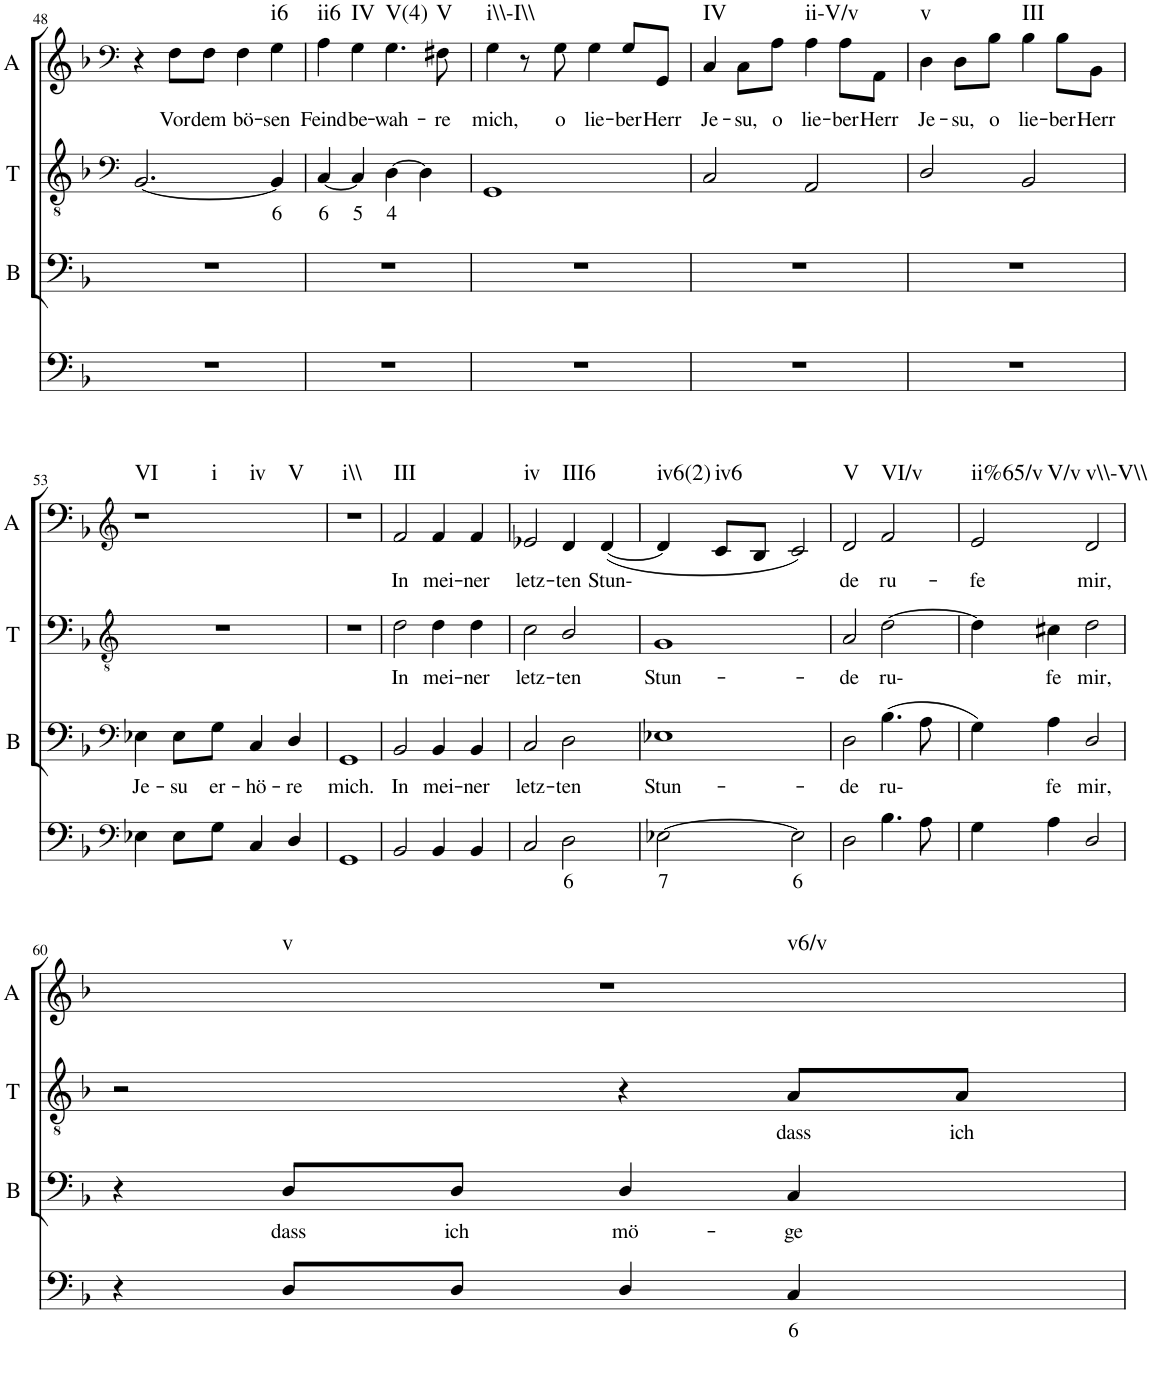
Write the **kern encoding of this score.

**kern	**text	**kern	**text	**kern	**text	**kern	**text	**harte
*part4	*part4	*part3	*part3	*part2	*part2	*part1	*part1	*part1
*staff4	*staff4	*staff3	*staff3	*staff2	*staff2	*staff1	*staff1	*
*I"Continuo	*	*I"Bass	*	*I"Tenor	*	*I"Alto	*	*
*	*	*I'B	*	*I'T	*	*I'A	*	*
!!LO:PB:g=z
*clefF4	*	*clefF4	*	*clefF4	*	*clefF4	*	*
*k[b-]	*	*k[b-]	*	*k[b-]	*	*k[b-]	*	*
*M4/4	*	*M4/4	*	*M4/4	*	*M4/4	*	*
=48	=48	=48	=48	=48	=48	=48	=48	=48
1r	.	1r	.	[2.BB-/	.	4r	.	.
!	!	!	!	!	!	!	!LO:LY:b	!
.	.	.	.	.	.	8F\L	Vor	.
!	!	!	!	!	!	!	!LO:LY:b	!
.	.	.	.	.	.	8F\J	dem	.
!	!	!	!	!	!	!	!LO:LY:b	!
.	.	.	.	.	.	4F\	bö-	.
!	!	!	!	!	!LO:LY:b	!	!LO:LY:b	!LO:H:kt=i6
.	.	.	.	4BB-/]	6	4G\	sen	N
=49	=49	=49	=49	=49	=49	=49	=49	=49
!	!	!	!	!	!LO:LY:b	!	!LO:LY:b	!LO:H:kt=ii6
1r	.	1r	.	[4C/	6	4A\	Feind	N
!	!	!	!	!	!LO:LY:b	!	!LO:LY:b	!LO:H:kt=IV
.	.	.	.	4C/]	5	4G\	be-	N
!	!	!	!	!	!LO:LY:b	!	!LO:LY:b	!LO:H:kt=V(4)
.	.	.	.	[4D\	4	4.G\	wah-	N
.	.	.	.	4D\]	.	.	.	.
!	!	!	!	!	!	!	!LO:LY:b	!LO:H:kt=V
.	.	.	.	.	.	8F#X\	re	N
=50	=50	=50	=50	=50	=50	=50	=50	=50
!	!	!	!	!	!	!	!LO:LY:b	!LO:H:kt=i\\-I\\
1r	.	1r	.	1GG	.	4G\	mich,	N
.	.	.	.	.	.	8r	.	.
!	!	!	!	!	!	!	!LO:LY:b	!
.	.	.	.	.	.	8G\	o	.
!	!	!	!	!	!	!	!LO:LY:b	!
.	.	.	.	.	.	4G\	lie-	.
!	!	!	!	!	!	!	!LO:LY:b	!
.	.	.	.	.	.	8G/L	ber	.
!	!	!	!	!	!	!	!LO:LY:b	!
.	.	.	.	.	.	8GG/J	Herr	.
=51	=51	=51	=51	=51	=51	=51	=51	=51
!	!	!	!	!	!	!	!LO:LY:b	!LO:H:kt=IV
1r	.	1r	.	2C/	.	4C/	Je-	N
!	!	!	!	!	!	!	!LO:LY:b	!
.	.	.	.	.	.	8C\L	su,	.
!	!	!	!	!	!	!	!LO:LY:b	!
.	.	.	.	.	.	8A\J	o	.
!	!	!	!	!	!	!	!LO:LY:b	!LO:H:kt=ii-V/v
.	.	.	.	2AA/	.	4A\	lie-	N
!	!	!	!	!	!	!	!LO:LY:b	!
.	.	.	.	.	.	8A\L	ber	.
!	!	!	!	!	!	!	!LO:LY:b	!
.	.	.	.	.	.	8AA\J	Herr	.
=52	=52	=52	=52	=52	=52	=52	=52	=52
!	!	!	!	!	!	!	!LO:LY:b	!LO:H:kt=v
1r	.	1r	.	2D/	.	4D\	Je-	N
!	!	!	!	!	!	!	!LO:LY:b	!
.	.	.	.	.	.	8D\L	su,	.
!	!	!	!	!	!	!	!LO:LY:b	!
.	.	.	.	.	.	8B-\J	o	.
!	!	!	!	!	!	!	!LO:LY:b	!LO:H:kt=III
.	.	.	.	2BB-/	.	4B-\	lie-	N
!	!	!	!	!	!	!	!LO:LY:b	!
.	.	.	.	.	.	8B-\L	ber	.
!	!	!	!	!	!	!	!LO:LY:b	!
.	.	.	.	.	.	8BB-\J	Herr	.
!!LO:LB:g=z
=53	=53	=53	=53	=53	=53	=53	=53	=53
*clefF4	*	*clefF4	*	*clefGv2	*	*clefG2	*	*
!	!	!	!LO:LY:b	!	!	!	!	!LO:H:n=1:kt=VI
!	!	!	!	!	!	!	!	!LO:H:n=2:kt=i
!	!	!	!	!	!	!	!	!LO:H:n=3:kt=iv
!	!	!	!	!	!	!	!	!LO:H:n=4:kt=V
4E-X\	.	4E-X\	Je-	1r	.	1r	.	N N N N
!	!	!	!LO:LY:b	!	!	!	!	!
8E-\L	.	8E-\L	su	.	.	.	.	.
!	!	!	!LO:LY:b	!	!	!	!	!
8G\J	.	8G\J	er-	.	.	.	.	.
!	!	!	!LO:LY:b	!	!	!	!	!
4C/	.	4C/	hö-	.	.	.	.	.
!	!	!	!LO:LY:b	!	!	!	!	!
4D/	.	4D/	re	.	.	.	.	.
=54	=54	=54	=54	=54	=54	=54	=54	=54
!	!	!	!LO:LY:b	!	!	!	!	!LO:H:kt=i\\
1GG	.	1GG	mich.	1r	.	1r	.	N
=55	=55	=55	=55	=55	=55	=55	=55	=55
!	!	!	!LO:LY:b	!	!LO:LY:b	!	!LO:LY:b	!LO:H:kt=III
2BB-/	.	2BB-/	In	2d\	In	2f/	In	N
!	!	!	!LO:LY:b	!	!LO:LY:b	!	!LO:LY:b	!
4BB-/	.	4BB-/	mei-	4d\	mei-	4f/	mei-	.
!	!	!	!LO:LY:b	!	!LO:LY:b	!	!LO:LY:b	!
4BB-/	.	4BB-/	ner	4d\	ner	4f/	ner	.
=56	=56	=56	=56	=56	=56	=56	=56	=56
!	!	!	!LO:LY:b	!	!LO:LY:b	!	!LO:LY:b	!LO:H:kt=iv
2C/	.	2C/	letz-	2c\	letz-	2e-X/	letz-	N
!	!LO:LY:b	!	!LO:LY:b	!	!LO:LY:b	!	!LO:LY:b	!LO:H:kt=III6
2D\	6	2D\	ten	2B-/	ten	4d/	ten	N
!	!	!	!	!	!	!	!LO:LY:b	!
.	.	.	.	.	.	([4d/	Stun-	.
=57	=57	=57	=57	=57	=57	=57	=57	=57
!	!LO:LY:b	!	!LO:LY:b	!	!LO:LY:b	!	!	!LO:H:kt=iv6(2)
[2E-X\	7	1E-X	Stun-	1G	Stun-	4d/]	.	N
!	!	!	!	!	!	!	!	!LO:H:kt=iv6
.	.	.	.	.	.	8c/L	.	N
.	.	.	.	.	.	8B-/J	.	.
!	!LO:LY:b	!	!	!	!	!	!	!
2E-\]	6	.	.	.	.	2c/)	.	.
=58	=58	=58	=58	=58	=58	=58	=58	=58
!	!	!	!LO:LY:b	!	!LO:LY:b	!	!LO:LY:b	!LO:H:kt=V
2D\	.	2D\	de	2A/	de	2d/	de	N
!	!	!	!LO:LY:b	!	!LO:LY:b	!	!LO:LY:b	!LO:H:kt=VI/v
4.B-\	.	(4.B-\	ru-	[2d\	ru-	2f/	ru-	N
8A\	.	8A\	.	.	.	.	.	.
=59	=59	=59	=59	=59	=59	=59	=59	=59
!	!	!	!	!	!	!	!LO:LY:b	!LO:H:n=1:kt=ii%65/v
!	!	!	!	!	!	!	!	!LO:H:n=2:kt=V/v
4G\	.	4G\)	.	4d\]	.	2e/	fe	N N
!	!	!	!LO:LY:b	!	!LO:LY:b	!	!	!
4A\	.	4A\	fe	4c#X\	fe	.	.	.
!	!	!	!LO:LY:b	!	!LO:LY:b	!	!LO:LY:b	!LO:H:kt=v\\-V\\
2D/	.	2D/	mir,	2d\	mir,	2d/	mir,	N
!!LO:LB:g=z
=60	=60	=60	=60	=60	=60	=60	=60	=60
!	!	!	!	!	!	!	!	!LO:H:n=1:kt=v
!	!	!	!	!	!	!	!	!LO:H:n=2:kt=v6/v
4r	.	4r	.	2r	.	1r	.	N N
!	!	!	!LO:LY:b	!	!	!	!	!
8D/L	.	8D/L	dass	.	.	.	.	.
!	!	!	!LO:LY:b	!	!	!	!	!
8D/J	.	8D/J	ich	.	.	.	.	.
!	!	!	!LO:LY:b	!	!	!	!	!
4D/	.	4D/	mö-	4r	.	.	.	.
!	!LO:LY:b	!	!LO:LY:b	!	!LO:LY:b	!	!	!
4C/	6	4C/	ge	8A/L	dass	.	.	.
!	!	!	!	!	!LO:LY:b	!	!	!
.	.	.	.	8A/J	ich	.	.	.
=	=	=	=	=	=	=	=	=
*-	*-	*-	*-	*-	*-	*-	*-	*-
